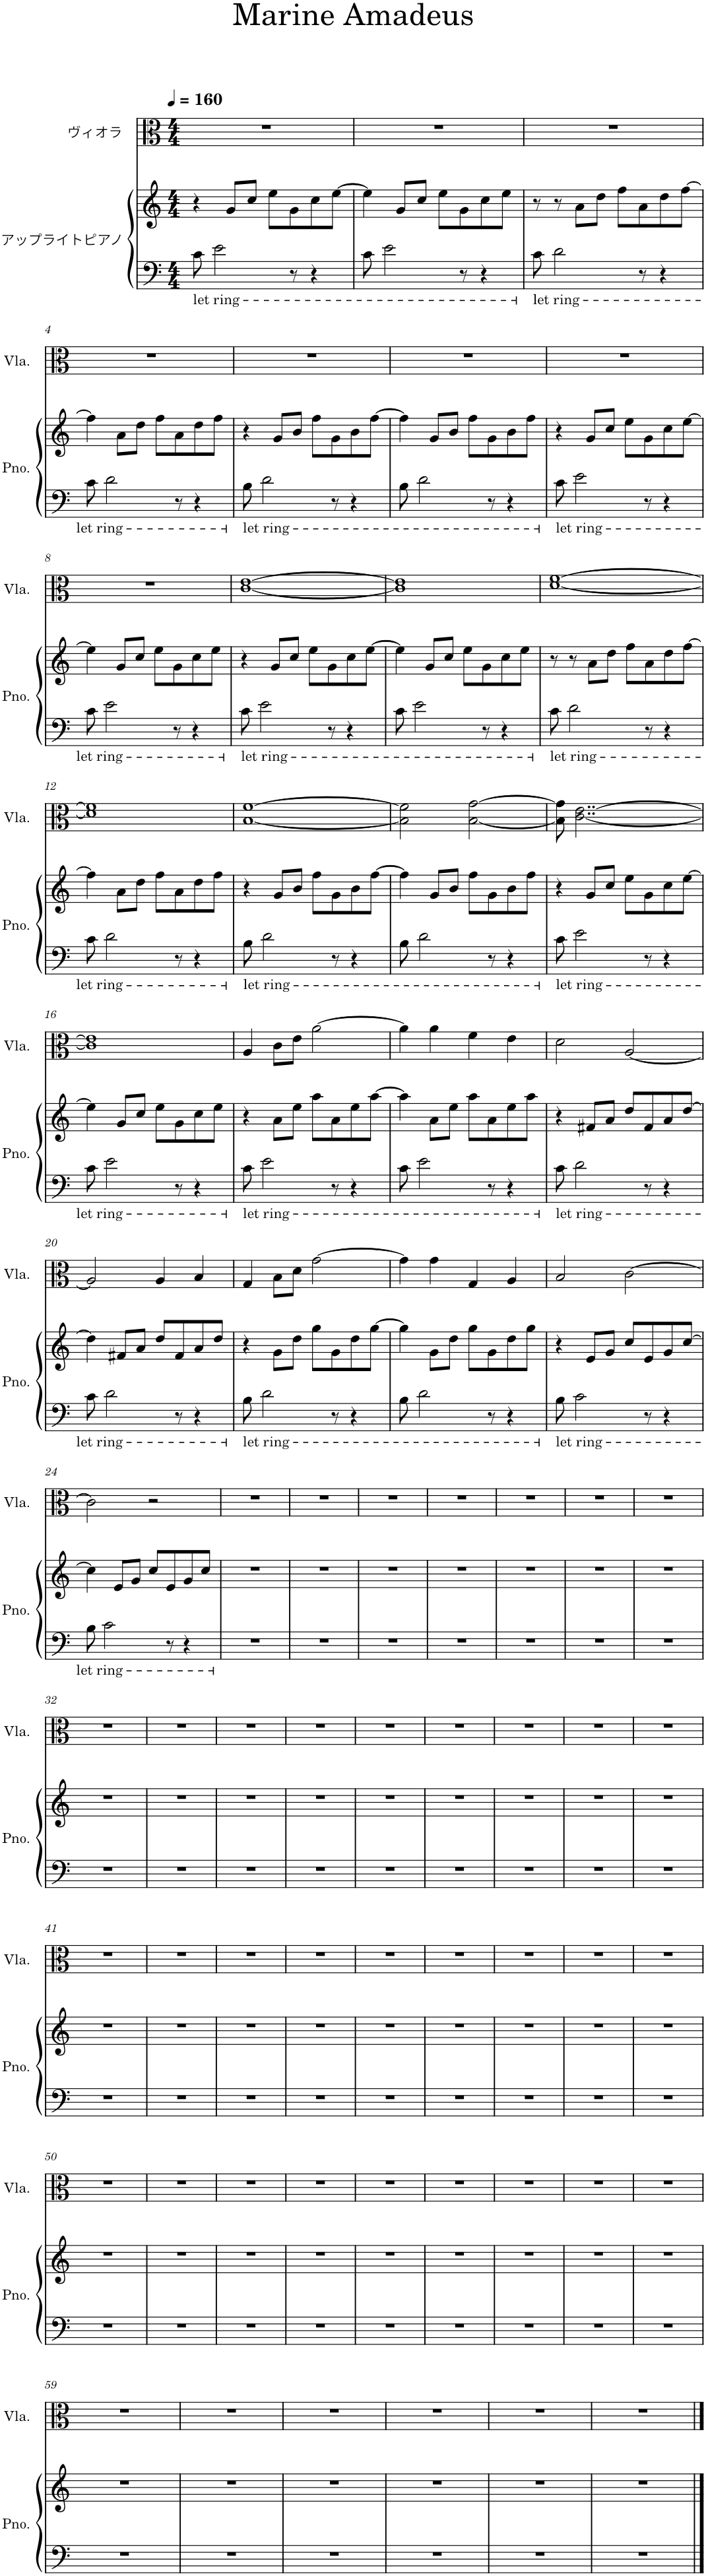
**kern	**kern	**kern
*part2	*part2	*part1
*staff3	*staff2	*staff1
*I"アップライトピアノ	*	*I"ヴィオラ
*clefF4	*clefG2	*clefC3
*k[]	*k[]	*k[]
*M4/4	*M4/4	*M4/4
*MM160	*MM160	*MM160
=1	=1	=1
!LO:TX:b:t=let ring	!	!
8c\	4r	1r
2e\	.	.
.	8g/L	.
.	8cc/J	.
.	8ee\L	.
8r	8g\	.
4r	8cc\	.
.	[8ee\J	.
=2	=2	=2
8c\	4ee\]	1r
2e\	.	.
.	8g/L	.
.	8cc/J	.
.	8ee\L	.
8r	8g\	.
4r	8cc\	.
.	8ee\J	.
=3	=3	=3
!LO:TX:b:t=let ring	!	!
8c\	8r	1r
2d\	8r	.
.	8a\L	.
.	8dd\J	.
.	8ff\L	.
8r	8a\	.
4r	8dd\	.
.	[8ff\J	.
!!LO:LB:g=z
=4	=4	=4
8c\	4ff\]	1r
2d\	.	.
.	8a\L	.
.	8dd\J	.
.	8ff\L	.
8r	8a\	.
4r	8dd\	.
.	8ff\J	.
=5	=5	=5
!LO:TX:b:t=let ring	!	!
8B\	4r	1r
2d\	.	.
.	8g/L	.
.	8b/J	.
.	8ff\L	.
8r	8g\	.
4r	8b\	.
.	[8ff\J	.
=6	=6	=6
8B\	4ff\]	1r
2d\	.	.
.	8g/L	.
.	8b/J	.
.	8ff\L	.
8r	8g\	.
4r	8b\	.
.	8ff\J	.
=7	=7	=7
!LO:TX:b:t=let ring	!	!
8c\	4r	1r
2e\	.	.
.	8g/L	.
.	8cc/J	.
.	8ee\L	.
8r	8g\	.
4r	8cc\	.
.	[8ee\J	.
!!LO:LB:g=z
=8	=8	=8
8c\	4ee\]	1r
2e\	.	.
.	8g/L	.
.	8cc/J	.
.	8ee\L	.
8r	8g\	.
4r	8cc\	.
.	8ee\J	.
=9	=9	=9
!LO:TX:b:t=let ring	!	!
8c\	4r	[1c [1e
2e\	.	.
.	8g/L	.
.	8cc/J	.
.	8ee\L	.
8r	8g\	.
4r	8cc\	.
.	[8ee\J	.
=10	=10	=10
8c\	4ee\]	1c] 1e]
2e\	.	.
.	8g/L	.
.	8cc/J	.
.	8ee\L	.
8r	8g\	.
4r	8cc\	.
.	8ee\J	.
=11	=11	=11
!LO:TX:b:t=let ring	!	!
8c\	8r	[1d [1f
2d\	8r	.
.	8a\L	.
.	8dd\J	.
.	8ff\L	.
8r	8a\	.
4r	8dd\	.
.	[8ff\J	.
!!LO:LB:g=z
=12	=12	=12
8c\	4ff\]	1d] 1f]
2d\	.	.
.	8a\L	.
.	8dd\J	.
.	8ff\L	.
8r	8a\	.
4r	8dd\	.
.	8ff\J	.
=13	=13	=13
!LO:TX:b:t=let ring	!	!
8B\	4r	[1B [1f
2d\	.	.
.	8g/L	.
.	8b/J	.
.	8ff\L	.
8r	8g\	.
4r	8b\	.
.	[8ff\J	.
=14	=14	=14
8B\	4ff\]	2B\] 2f\]
2d\	.	.
.	8g/L	.
.	8b/J	.
.	8ff\L	[2B\ [2g\
8r	8g\	.
4r	8b\	.
.	8ff\J	.
=15	=15	=15
!LO:TX:b:t=let ring	!	!
8c\	4r	8B\] 8g\]
2e\	.	[2..c\ [2..e\
.	8g/L	.
.	8cc/J	.
.	8ee\L	.
8r	8g\	.
4r	8cc\	.
.	[8ee\J	.
!!LO:LB:g=z
=16	=16	=16
8c\	4ee\]	1c] 1e]
2e\	.	.
.	8g/L	.
.	8cc/J	.
.	8ee\L	.
8r	8g\	.
4r	8cc\	.
.	8ee\J	.
=17	=17	=17
!LO:TX:b:t=let ring	!	!
8c\	4r	4A/
2e\	.	.
.	8a\L	8c\L
.	8ee\J	8e\J
.	8aa\L	[2a\
8r	8a\	.
4r	8ee\	.
.	[8aa\J	.
=18	=18	=18
8c\	4aa\]	4a\]
2e\	.	.
.	8a\L	4a\
.	8ee\J	.
.	8aa\L	4f\
8r	8a\	.
4r	8ee\	4e\
.	8aa\J	.
=19	=19	=19
!LO:TX:b:t=let ring	!	!
8c\	4r	2d\
2d\	.	.
.	8f#X/L	.
.	8a/J	.
.	8dd/L	[2A/
8r	8f#/	.
4r	8a/	.
.	[8dd/J	.
!!LO:LB:g=z
=20	=20	=20
8c\	4dd\]	2A/]
2d\	.	.
.	8f#X/L	.
.	8a/J	.
.	8dd/L	4A/
8r	8f#/	.
4r	8a/	4B/
.	8dd/J	.
=21	=21	=21
!LO:TX:b:t=let ring	!	!
8B\	4r	4G/
2d\	.	.
.	8g\L	8B\L
.	8dd\J	8d\J
.	8gg\L	[2g\
8r	8g\	.
4r	8dd\	.
.	[8gg\J	.
=22	=22	=22
8B\	4gg\]	4g\]
2d\	.	.
.	8g\L	4g\
.	8dd\J	.
.	8gg\L	4G/
8r	8g\	.
4r	8dd\	4A/
.	8gg\J	.
=23	=23	=23
!LO:TX:b:t=let ring	!	!
8B\	4r	2B/
2c\	.	.
.	8e/L	.
.	8g/J	.
.	8cc/L	[2c\
8r	8e/	.
4r	8g/	.
.	[8cc/J	.
!!LO:LB:g=z
=24	=24	=24
8B\	4cc\]	2c\]
2c\	.	.
.	8e/L	.
.	8g/J	.
.	8cc/L	2r
8r	8e/	.
4r	8g/	.
.	8cc/J	.
=25	=25	=25
1r	1r	1r
=26	=26	=26
1r	1r	1r
=27	=27	=27
1r	1r	1r
=28	=28	=28
1r	1r	1r
=29	=29	=29
1r	1r	1r
=30	=30	=30
1r	1r	1r
=31	=31	=31
1r	1r	1r
!!LO:LB:g=z
=32	=32	=32
1r	1r	1r
=33	=33	=33
1r	1r	1r
=34	=34	=34
1r	1r	1r
=35	=35	=35
1r	1r	1r
=36	=36	=36
1r	1r	1r
=37	=37	=37
1r	1r	1r
=38	=38	=38
1r	1r	1r
=39	=39	=39
1r	1r	1r
=40	=40	=40
1r	1r	1r
!!LO:LB:g=z
=41	=41	=41
1r	1r	1r
=42	=42	=42
1r	1r	1r
=43	=43	=43
1r	1r	1r
=44	=44	=44
1r	1r	1r
=45	=45	=45
1r	1r	1r
=46	=46	=46
1r	1r	1r
=47	=47	=47
1r	1r	1r
=48	=48	=48
1r	1r	1r
=49	=49	=49
1r	1r	1r
!!LO:LB:g=z
=50	=50	=50
1r	1r	1r
=51	=51	=51
1r	1r	1r
=52	=52	=52
1r	1r	1r
=53	=53	=53
1r	1r	1r
=54	=54	=54
1r	1r	1r
=55	=55	=55
1r	1r	1r
=56	=56	=56
1r	1r	1r
=57	=57	=57
1r	1r	1r
=58	=58	=58
1r	1r	1r
!!LO:LB:g=z
=59	=59	=59
1r	1r	1r
=60	=60	=60
1r	1r	1r
=61	=61	=61
1r	1r	1r
=62	=62	=62
1r	1r	1r
=63	=63	=63
1r	1r	1r
=64	=64	=64
1r	1r	1r
==	==	==
*-	*-	*-
